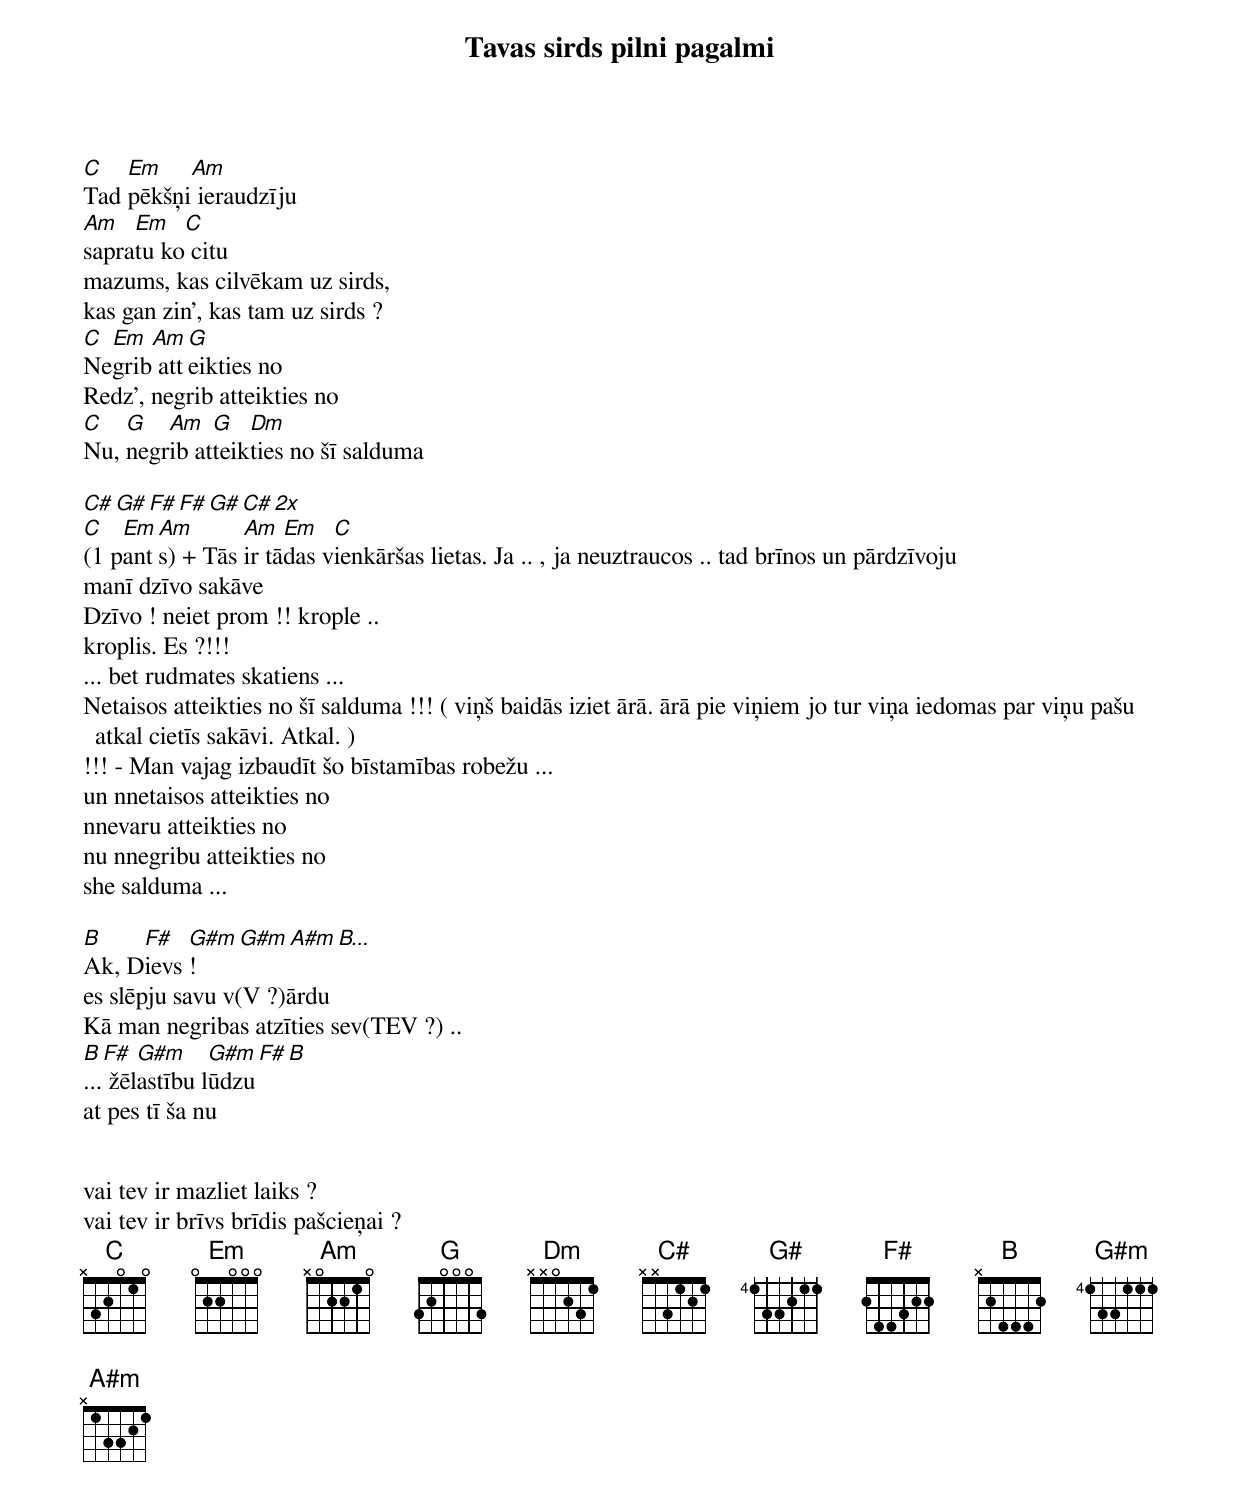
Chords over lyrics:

Tavas sirds pilni pagalmi


C   Em    Am
Tad pēkšņi ieraudzīju
Am   Em   C
sapratu ko citu
mazums, kas cilvēkam uz sirds,
kas gan zin', kas tam uz sirds ?
C Em  Am  G
Negrib atteikties no
Redz', negrib atteikties no
C   G   Am   G   Dm
Nu, negrib atteikties no šī salduma

C#   G#   F#       F#  G# C# 2x
C   Em Am       Am   Em   C
(1 pants) + Tās ir tādas vienkāršas lietas. Ja .. , ja neuztraucos .. tad brīnos un pārdzīvoju
manī dzīvo sakāve
Dzīvo ! neiet prom !! krople ..
kroplis. Es ?!!!
... bet rudmates skatiens ...
Netaisos atteikties no šī salduma !!! ( viņš baidās iziet ārā. ārā pie viņiem jo tur viņa iedomas par viņu pašu atkal cietīs sakāvi. Atkal. )
!!! - Man vajag izbaudīt šo bīstamības robežu ...
un nnetaisos atteikties no
nnevaru atteikties no
nu nnegribu atteikties no
she salduma ...

B    F#   G#m      G#m A#m  B...
Ak, Dievs !
es slēpju savu v(V ?)ārdu
Kā man negribas atzīties sev(TEV ?) ..
B  F#  G#m     G#m   F#   B
... žēlastību lūdzu
at pes tī ša nu


vai tev ir mazliet laiks ?
vai tev ir brīvs brīdis pašcieņai ?
